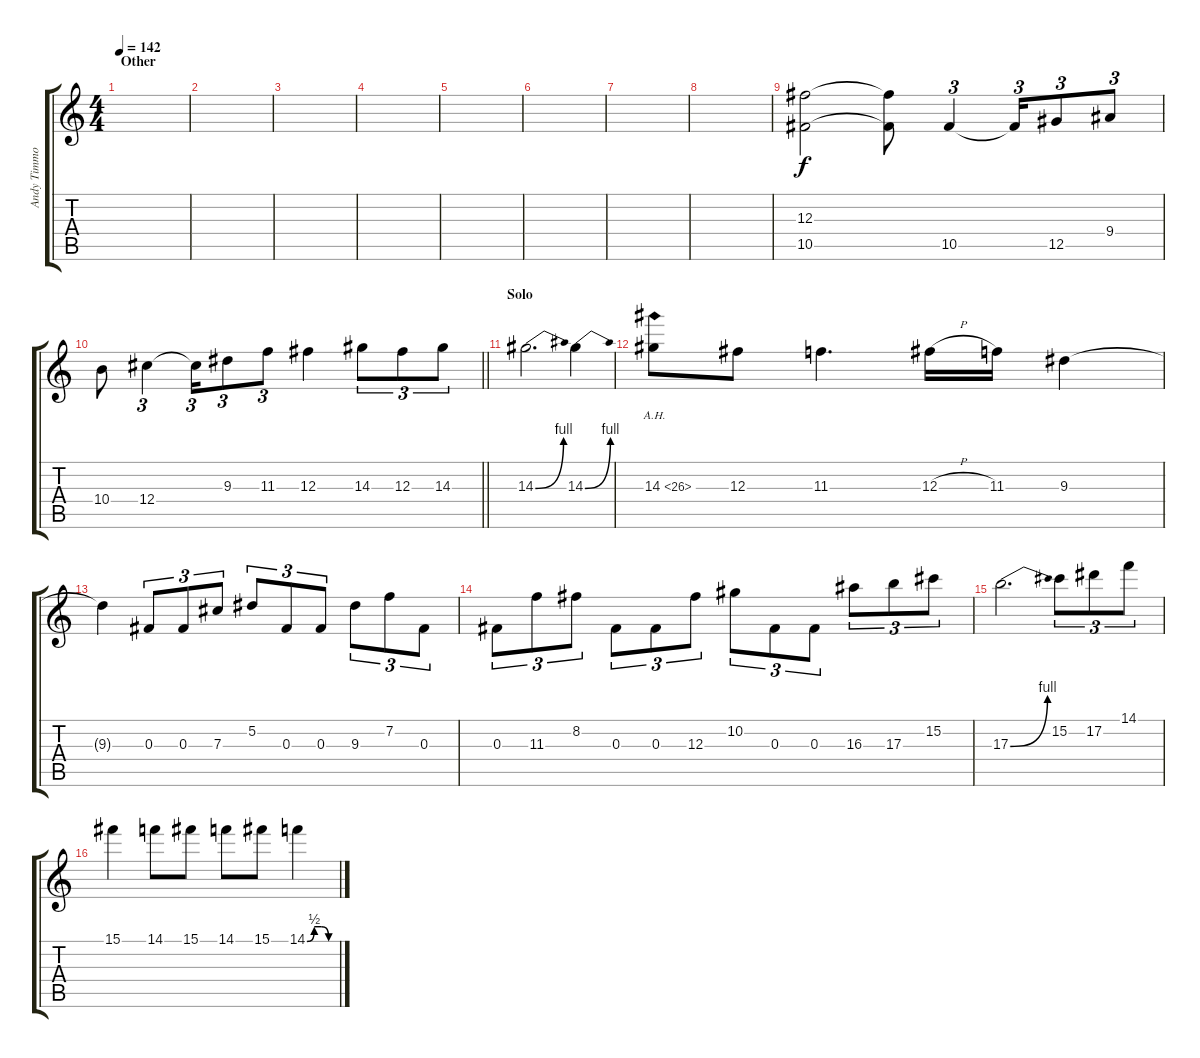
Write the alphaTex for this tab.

\track ("Andy Timmons" "Andy Timmo") {instrument distortionguitar}
\staff {score tabs}
\tuning (Eb4 Bb3 Gb3 Db3 Ab2 Eb2) {hide}
\ts (4 4)
\section ("" "Other")
\tempo 142
\clef g2
\ks c
|
|
|
|
|
|
|
|
(12.3 10.5).2 (12.3{t} 10.5{t}).8 10.5.4{tu (3 2)} 10.5{t}.16{tu (3 2)} 12.5.8{tu (3 2)} 9.4.8{tu (3 2)} |
\barLineRight lightlight
10.4.8 12.4.4{tu (3 2)} 12.4{t}.16{tu (3 2)} 9.3.8{tu (3 2)} 11.3.8{tu (3 2)} 12.3.4 14.3.8{tu (3 2)} 12.3.8{tu (3 2)} 14.3.8{tu (3 2)} |
\section ("" "Solo")
14.3{be (bend 0 0 60 4)}.2{d} 14.3{be (bend 0 0 60 4)}.4 |
14.3{ah 12}.8 12.3.8 11.3.4{d} 12.3{h}.16 11.3.16 9.3.4 |
9.3{t}.4 0.3.8{tu (3 2)} 0.3.8{tu (3 2)} 7.3.8{tu (3 2)} 5.2.8{tu (3 2)} 0.3.8{tu (3 2)} 0.3.8{tu (3 2)} 9.3.8{tu (3 2)} 7.2.8{tu (3 2)} 0.3.8{tu (3 2)} |
0.3.8{tu (3 2)} 11.3.8{tu (3 2)} 8.2.8{tu (3 2)} 0.3.8{tu (3 2)} 0.3.8{tu (3 2)} 12.3.8{tu (3 2)} 10.2.8{tu (3 2)} 0.3.8{tu (3 2)} 0.3.8{tu (3 2)} 16.3.8{tu (3 2)} 17.3.8{tu (3 2)} 15.2.8{tu (3 2)} |
17.3{be (bend 0 0 60 4)}.2{d} 15.2.8{tu (3 2)} 17.2.8{tu (3 2)} 14.1.8{tu (3 2)} |
15.1.4 14.1.8 15.1.8 14.1.8 15.1.8 14.1{be (custom 0 0 15 2 30 2 45 0 60 0)}.4
